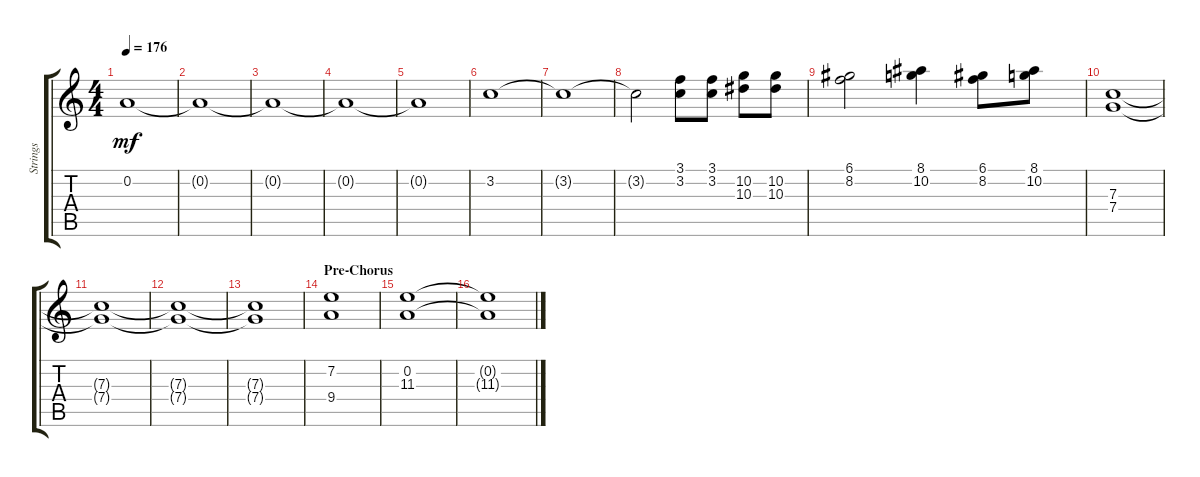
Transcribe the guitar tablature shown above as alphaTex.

\track ("Strings" "Strings") {instrument electricguitarclean}
\staff {score tabs}
\tuning (D4 A3 F3 C3 G2 C2) {hide}
\ts (4 4)
\tempo 176
\clef g2
\ks aminor
0.2{t}.1{dy mf} |
0.2{t}.1 |
0.2{t}.1 |
0.2{t}.1 |
0.2{t}.1 |
3.2.1 |
3.2{t}.1 |
3.2{t}.2 (3.1 3.2).8 (3.1 3.2).8 (10.2 10.3).8 (10.2 10.3).8 |
(6.1 8.2).2 (8.1 10.2).4 (6.1 8.2).8 (8.1 10.2).8 |
(7.3 7.4).1 |
(7.3{t} 7.4{t}).1 |
(7.3{t} 7.4{t}).1 |
(7.3{t} 7.4{t}).1 |
\section ("" "Pre-Chorus")
(7.2 9.4).1 |
(0.2 11.3).1 |
(0.2{t} 11.3{t}).1
